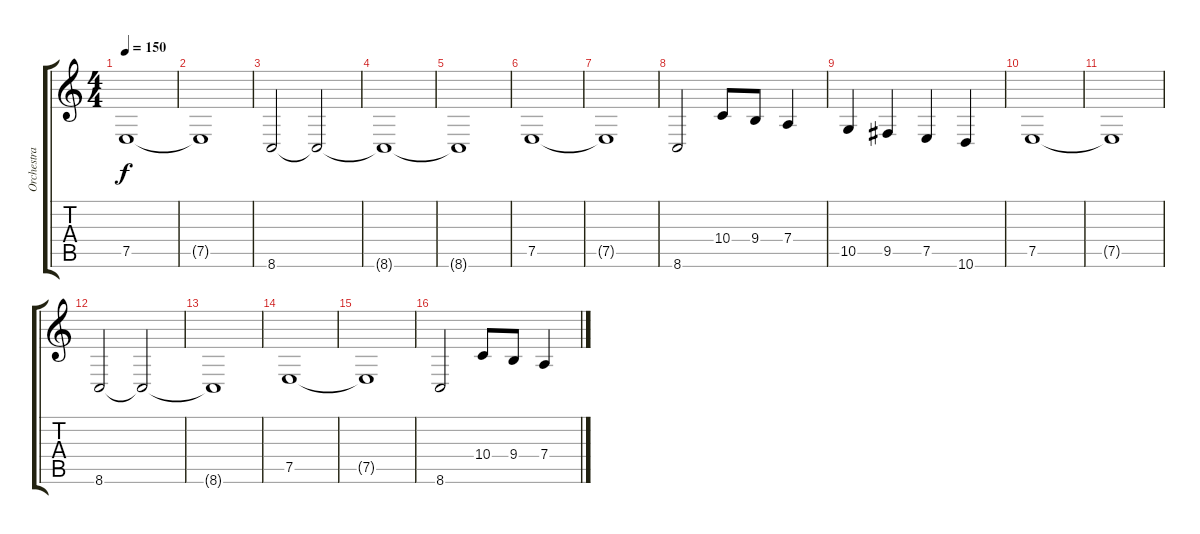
\track ("Orchestra (low)" "Orchestra ") {instrument stringensemble2}
\staff {score tabs}
\tuning (E4 B3 G3 D3 A2 E2) {hide}
\ts (4 4)
\tempo 150
\clef g2
\ks c
7.5.1{dy f instrument stringensemble2} |
7.5{t}.1 |
8.6.2 8.6{t}.2 |
8.6{t}.1 |
8.6{t}.1 |
7.5.1 |
7.5{t}.1 |
8.6.2 10.4.8 9.4.8 7.4.4 |
10.5.4 9.5.4 7.5.4 10.6.4 |
7.5.1 |
7.5{t}.1 |
8.6.2 8.6{t}.2 |
8.6{t}.1 |
7.5.1 |
7.5{t}.1 |
8.6.2 10.4.8 9.4.8 7.4.4
